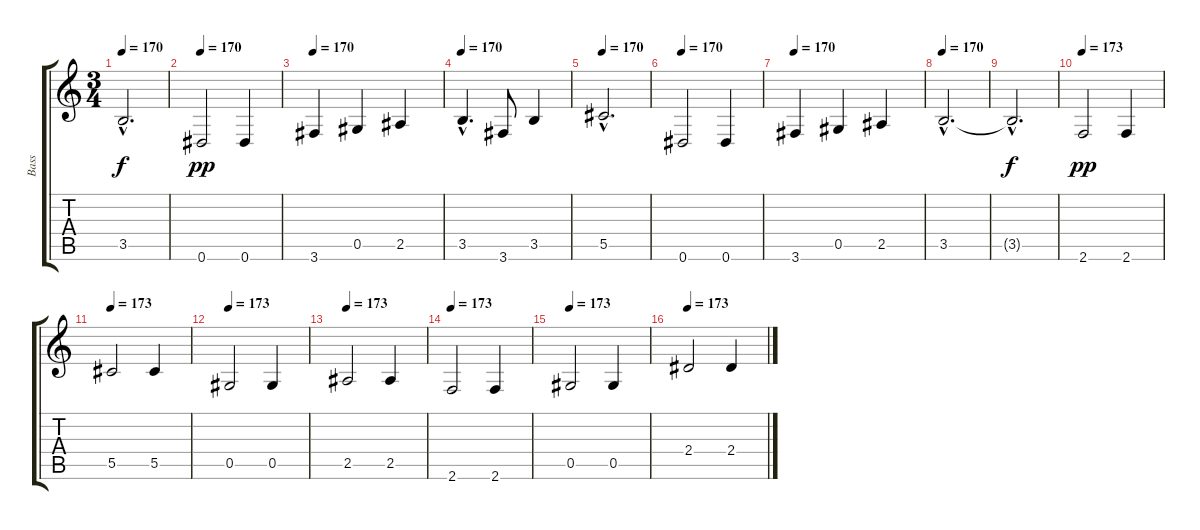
\track ("Bass" "Bass") {instrument slapbass1}
\staff {score tabs}
\tuning (Eb4 Bb3 Gb3 Db3 Ab2 Eb2) {hide}
\ts (3 4)
\tempo 170
\clef g2
\ks c
3.5{hac t}.2{d dy f} |
\tempo 170
0.6.2{dy pp instrument slapbass1} 0.6.4 |
\tempo 170
3.6.4 0.5.4 2.5.4 |
\tempo 170
3.5{hac}.4{d} 3.6.8 3.5.4 |
\tempo 170
5.5{hac}.2{d} |
\tempo 170
0.6.2{instrument slapbass1} 0.6.4 |
\tempo 170
3.6.4 0.5.4 2.5.4 |
\tempo 170
3.5{hac}.2{d} |
3.5{hac t}.2{d dy f} |
\tempo 173
2.6.2{dy pp instrument slapbass1} 2.6.4 |
\tempo 173
5.5.2 5.5.4 |
\tempo 173
0.5.2 0.5.4 |
\tempo 173
2.5.2 2.5.4 |
\tempo 173
2.6.2{instrument slapbass1} 2.6.4 |
\tempo 173
0.5.2 0.5.4 |
\tempo 173
2.4.2 2.4.4
